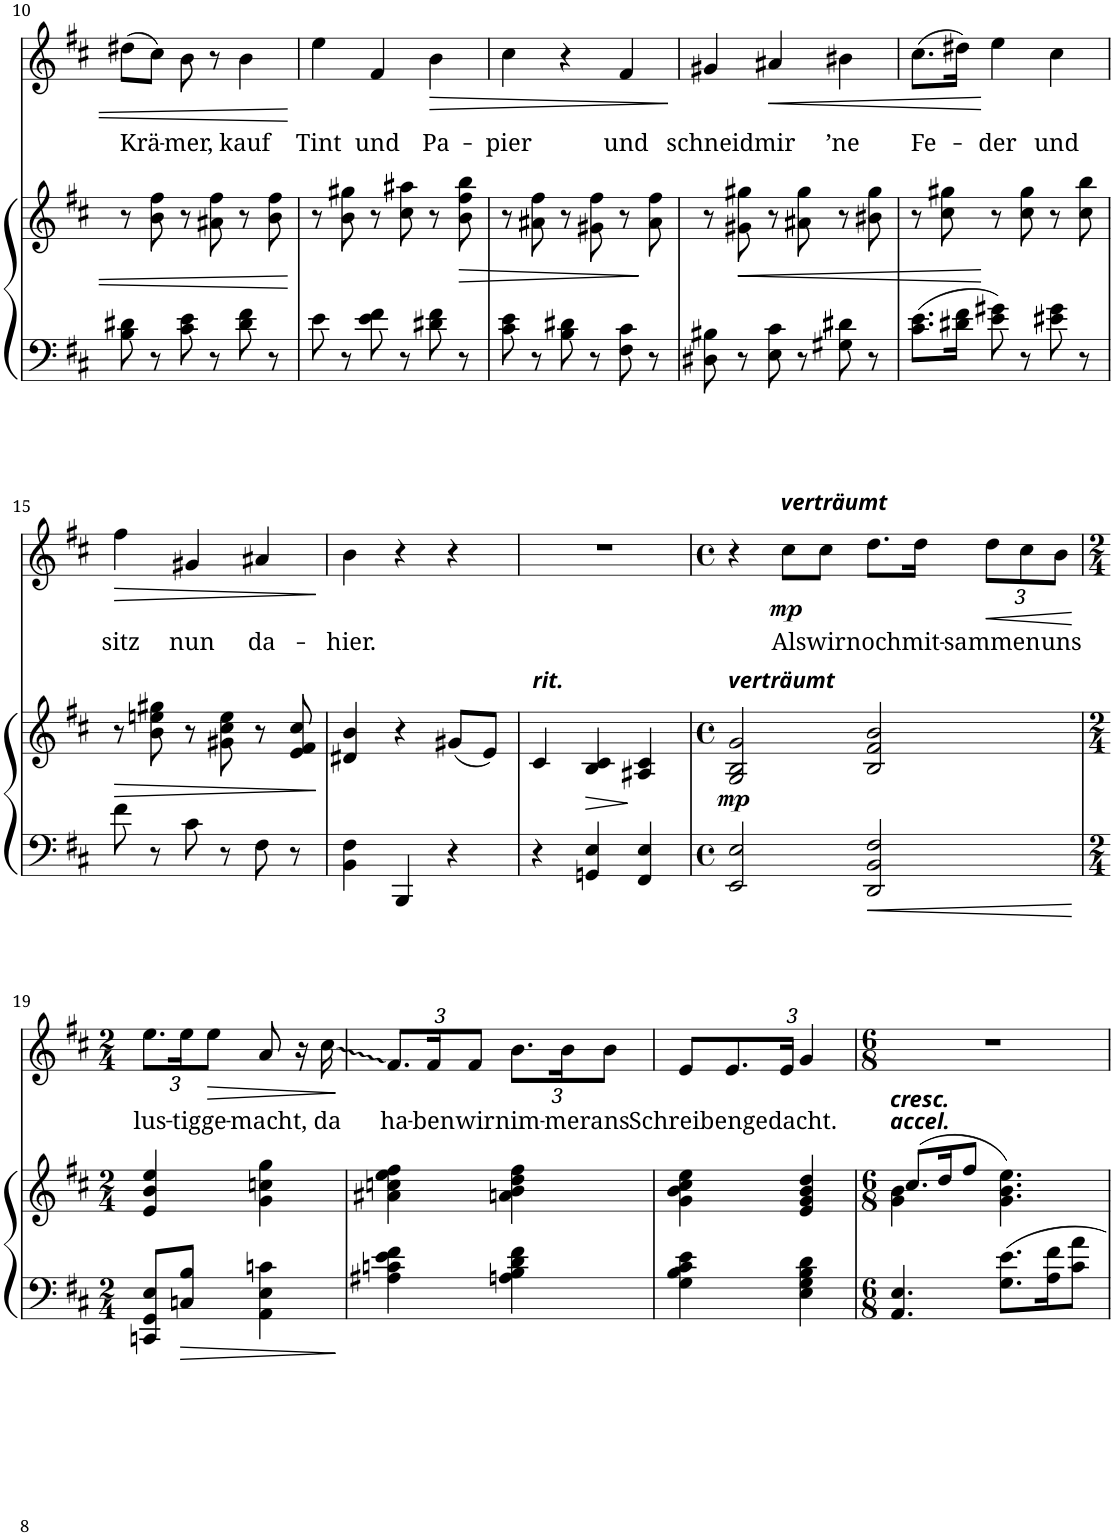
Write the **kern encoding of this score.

**kern	**kern	**dynam	**kern	**text	**dynam
*part2	*part2	*part2	*part1	*part1	*part1
*staff3	*staff2	*staff2/3	*staff1	*staff1	*staff1
!!LO:PB:g=z
*clefF4	*clefG2	*	*clefG2	*	*
*k[f#c#]	*k[f#c#]	*	*k[f#c#]	*	*
*D:	*D:	*	*D:	*	*
*M3/4	*M3/4	*	*M3/4	*	*
=10	=10	=10	=10	=10	=10
!	!	!	!	!LO:LY:b	!
8B\ 8d#X\	8r	.	(8dd#X\L	Krä-	.
8r	8b\ 8ff#\	.	8cc#\J)	.	.
!	!	!	!	!LO:LY:b	!
8c#\ 8e\	8r	.	8b\	-mer,	.
8r	8a#X\ 8ff#\	.	8r	.	.
!	!	!	!	!LO:LY:b	!
8d#\ 8f#\	8r	.	4b\	kauf	.
8r	8b\ 8ff#\	.	.	.	.
=11	=11	=11	=11	=11	=11
!	!	!	!	!LO:LY:b	!
8e\	8r	.	4ee\	Tint	.
8r	8b\ 8gg#X\	.	.	.	.
!	!	!	!	!LO:LY:b	!
8e\ 8f#\	8r	.	4f#/	und	.
8r	8cc#\ 8aa#X\	.	.	.	.
!	!	!	!	!LO:LY:b	!LO:HP:b
8d#X\ 8f#\	8r	.	4b\	Pa-	>
!	!	!LO:HP:b	!	!	!
8r	8b\ 8ff#\ 8bb\	>	.	.	.
=12	=12	=12	=12	=12	=12
!	!	!	!	!LO:LY:b	!
8c#\ 8e\	8r	.	4cc#\	-pier	.
8r	8a#X\ 8ff#\	.	.	.	.
8B\ 8d#X\	8r	.	4r	.	.
8r	8g#X\ 8ff#\	.	.	.	.
!	!	!	!	!LO:LY:b	!
8F#\ 8c#\	8r	.	4f#/	und	.
8r	8a#\ 8ff#\	.	.	.	.
.	.	.	.	.	]
=13	=13	=13	=13	=13	=13
!	!	!	!	!LO:LY:b	!
8D#X\ 8B#X\	8r	.	4g#X/	schneid	.
!	!	!LO:HP:b	!	!	!
8r	8g#X\ 8gg#X\	<	.	.	.
!	!	!	!	!LO:LY:b	!LO:HP:b
8E\ 8c#\	8r	.	4a#X/	mir	<
8r	8a#X\ 8gg#\	.	.	.	.
!	!	!	!	!LO:LY:b	!
8G#X\ 8d#X\	8r	.	4b#X\	’ne	.
8r	8b#X\ 8gg#\	.	.	.	.
=14	=14	=14	=14	=14	=14
!	!	!	!	!LO:LY:b	!
8.c#\ 8.e\L	8r	.	(8.cc#\L	Fe-	.
.	8cc#\ 8gg#X\	.	.	.	.
16d#X\ 16f#\Jk	.	.	16dd#X\Jk)	.	.
!	!	!	!	!LO:LY:b	!
8e\ 8g#X\	8r	]	4ee\	-der	[
8r	8cc#\ 8gg#\	.	.	.	.
!	!	!	!	!LO:LY:b	!
8e#X\ 8g#\	8r	.	4cc#\	und	.
8r	8cc#\ 8bb\	.	.	.	.
!!LO:LB:g=z
=15	=15	=15	=15	=15	=15
!	!	!LO:HP:b	!	!LO:LY:b	!LO:HP:b
8f#\	8r	>	4ff#\	sitz	>
8r	8b\ 8een\ 8gg#X\	.	.	.	.
!	!	!	!	!LO:LY:b	!
8c#\	8r	.	4g#X/	nun	.
8r	8g#X\ 8cc#\ 8ee\	.	.	.	.
!	!	!	!	!LO:LY:b	!
8F#\	8r	.	4a#X/	da-	.
8r	8e/ 8f#/ 8cc#/	.	.	.	.
.	.	[	.	.	]
=16	=16	=16	=16	=16	=16
!	!	!	!	!LO:LY:b	!
4BB\ 4F#\	4d#X/ 4b/	.	4b\	-hier.	.
4BBB/	4r	.	4r	.	.
4r	(8g#X/L	.	4r	.	.
.	8e/J)	.	.	.	.
=17	=17	=17	=17	=17	=17
!	!LO:TX:a:Bi:t=rit.	!	!	!	!
4r	4c#/	.	2.r	.	.
!	!	!LO:HP:b	!	!	!
4GGn/ 4E/	4B/ 4c#/	>	.	.	.
4FF#/ 4E/	4A#X/ 4c#/	]	.	.	.
=18	=18	=18	=18	=18	=18
*M4/4	*M4/4	*	*M4/4	*	*
*met(c)	*met(c)	*	*met(c)	*	*
!	!LO:TX:a:Bi:t=verträumt	!	!	!	!
!	!	!LO:DY:b	!	!	!
2EE/ 2E/	2G/ 2B/ 2g/	mp	4r	.	.
!	!	!	!LO:TX:a:Bi:t=verträumt	!	!
!	!	!	!	!LO:LY:b	!LO:DY:b
.	.	.	8cc#\L	Als	mp
!	!	!	!	!LO:LY:b	!
.	.	.	8cc#\J	wir	.
!	!	!	!	!LO:LY:b	!
2DD/ 2BB/ 2F#/	2B/ 2f#/ 2b/	.	8.dd\L	noch	.
!	!	!	!	!LO:LY:b	!
.	.	.	16dd\Jk	mit-	.
*	*	*	*Xbrackettup	*	*
!	!	!	!	!LO:LY:b	!LO:HP:b
.	.	.	12dd\L	-sammen	<
.	.	.	12cc#\	.	.
!	!	!	!	!LO:LY:b	!
.	.	.	12b\J	uns	.
.	.	]	.	.	[
!!LO:LB:g=z
=19	=19	=19	=19	=19	=19
*M2/4	*M2/4	*	*M2/4	*	*
!	!	!	!	!LO:LY:b	!
8CCn/ 8GG/ 8E/L	4e/ 4b/ 4ee/	.	12.ee\L	lus-	.
!	!	!	!	!LO:LY:b	!
8Cn/ 8B/J	.	.	24ee\K	-tig	.
!	!	!	!	!LO:LY:b	!LO:HP:b
.	.	.	12ee\J	ge-	>
!	!	!	!	!LO:LY:b	!
4AA\ 4E\ 4cn\	4g\ 4ccn\ 4gg\	.	8a/	-macht,	.
.	.	.	16r	.	.
!	!	!	!	!LO:LY:b	!
.	.	.	16cc#\	da	.
.	.	.	.	.	]
=20	=20	=20	=20	=20	=20
!	!	!	!	!LO:LY:b	!
4A#X\ 4cn\ 4e\ 4f#\	4a#X\ 4ccn\ 4ee\ 4ff#\	.	12.f#/L	ha-	.
!	!	!	!	!LO:LY:b	!
.	.	.	24f#/K	-ben	.
!	!	!	!	!LO:LY:b	!
.	.	.	12f#/J	wir	.
!	!	!	!	!LO:LY:b	!
4An\ 4B\ 4d\ 4f#\	4an\ 4b\ 4dd\ 4ff#\	.	12.b\L	nim-	.
!	!	!	!	!LO:LY:b	!
.	.	.	24b\K	-mer	.
!	!	!	!	!LO:LY:b	!
.	.	.	12b\J	ans	.
=21	=21	=21	=21	=21	=21
*	*	*	*Xtuplet	*	*
!	!	!	!	!LO:LY:b	!
4G\ 4B\ 4c#\ 4e\	4g\ 4b\ 4cc#\ 4ee\	.	12e/L	Schreiben	.
.	.	.	12.e/	.	.
!	!	!	!	!LO:LY:b	!
.	.	.	24e/Jk	gedacht.	.
4E\ 4G\ 4B\ 4d\	4e/ 4g/ 4b/ 4dd/	.	4g/	.	.
=22	=22	=22	=22	=22	=22
*M6/8	*M6/8	*	*M6/8	*	*
*	*^	*	*	*	*
!	!LO:TX:a:Bi:t=accel.	!	!	!	!	!
!	!LO:TX:a:Bi:t=cresc.	!	!	!	!	!
4.AA/ 4.E/	(8.cc#/L	4g\ 4b\	.	2.r	.	.
.	16dd/K	.	.	.	.	.
.	8ff#/J	2ryy	.	.	.	.
8.G\ 8.e\L	4.g\ 4.b\ 4.ee\)	.	.	.	.	.
16A\ 16f#\K	.	.	.	.	.	.
8c#\ 8a\J	.	.	.	.	.	.
*	*v	*v	*	*	*	*
=	=	=	=	=	=
*-	*-	*-	*-	*-	*-
